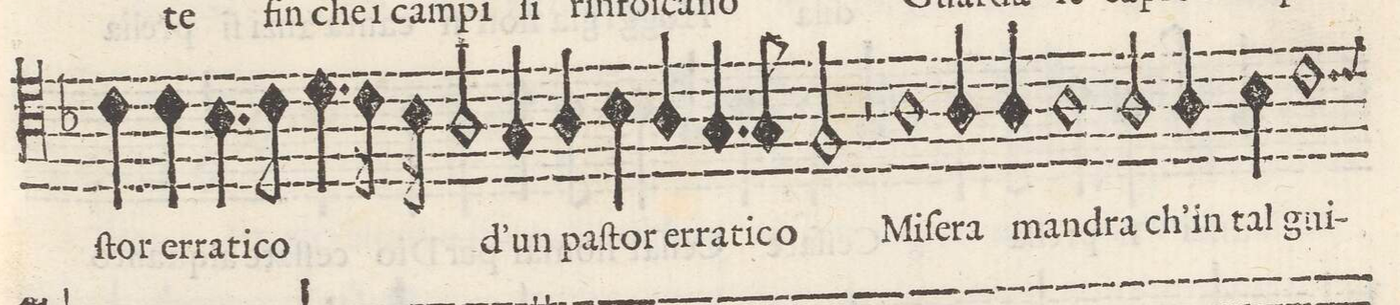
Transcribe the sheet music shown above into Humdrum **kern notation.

**kern	**text
*I"TENORE	*
*clefC4	*
*k[b-]	*
*met(C)	*
*M2/1	*
4c\	-ſtor
4c\	er-
4.B-\	-ra-
8c\	-ti-
4.d\	-co
16c\	.
16B-\	.
2A/	.
=29-	=29-
4G/	d`un
4A/	paſ-
4B-\	-tor
4A/	er-
4.G/	-ra-
8G/	-ti-
2F/	-co
=30-	=30-
2r	.
1A	Mi-
4A/	-ſe-
4A/	-ra
=31-	=31-
1A	man-
2A/	-dra
4A/	ch`in
4B-\	tal
=32-	=32-
1c	gui-
*-	*-
